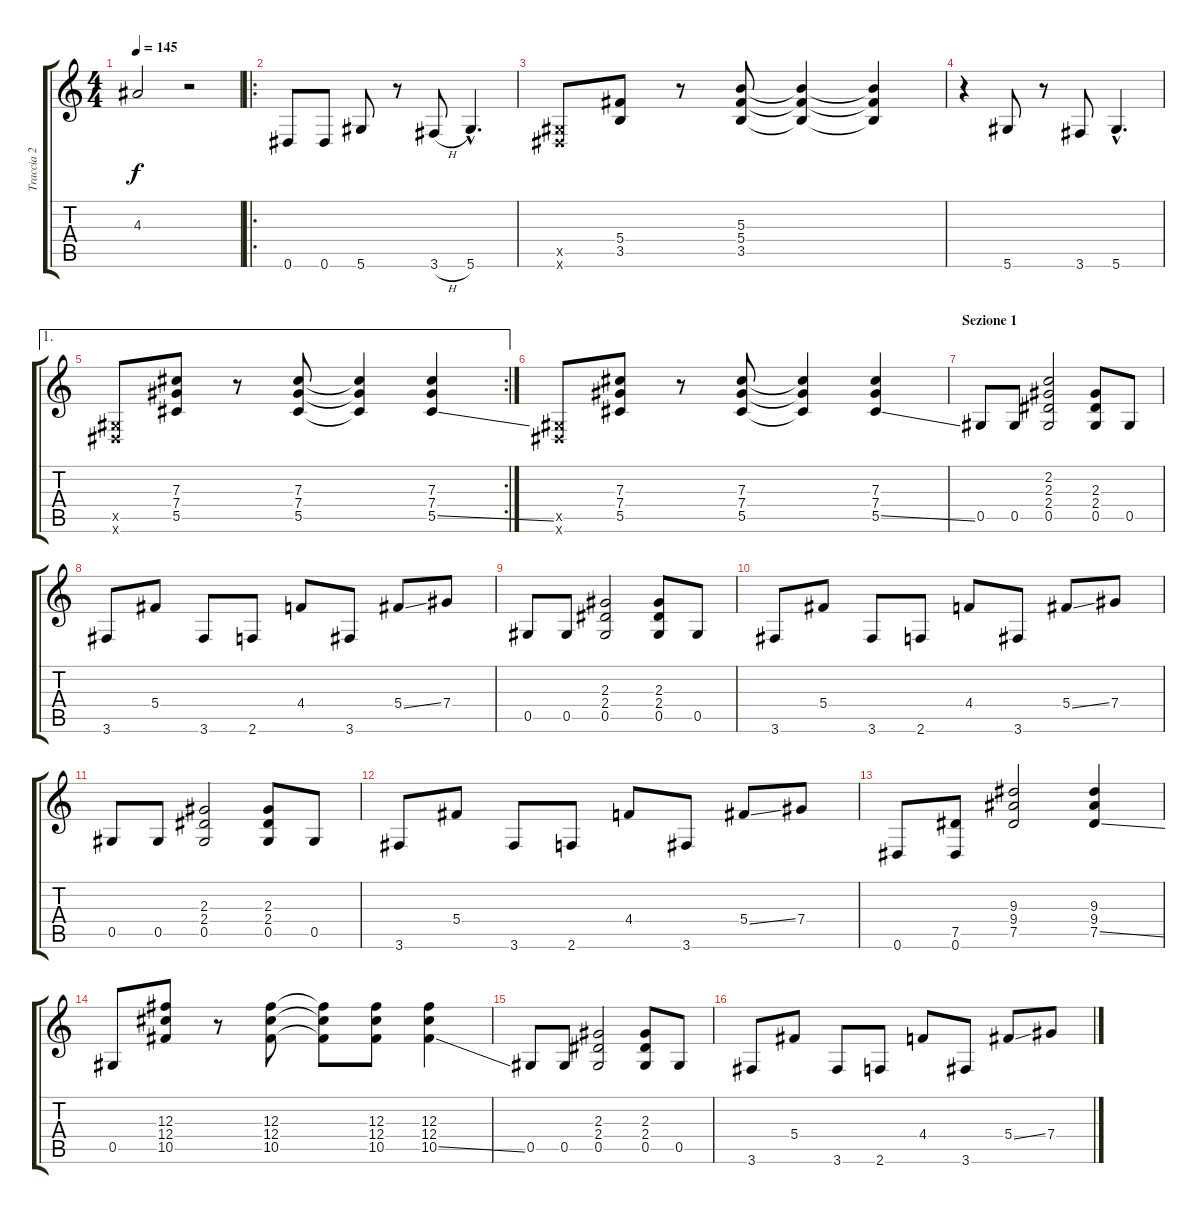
\track ("Traccia 2" "Traccia 2") {instrument distortionguitar}
\staff {score tabs}
\tuning (Eb4 Bb3 Gb3 Db3 Ab2 Eb2) {hide}
\ts (4 4)
\tempo 145
\clef g2
\ks c
4.3{t}.2{dy f} r.2 |
\ro
0.6.8 0.6.8 5.6.8 r.8 3.6{h}.8 5.6{hac}.4{d} |
(0.5{x} 0.6{x}).8 (5.4 3.5).8 r.8 (5.3 5.4 3.5).8 (5.3{t} 5.4{t} 3.5{t}).4 (5.3{t} 5.4{t} 3.5{t}).4 |
r.4 5.6.8 r.8 3.6.8 5.6{hac}.4{d} |
\ae 1
\rc 2
(0.5{x} 0.6{x}).8 (7.3 7.4 5.5).8 r.8 (7.3 7.4 5.5).8 (7.3{t} 7.4{t} 5.5{t}).4 (7.3 7.4 5.5{ss}).4 |
(0.5{x} 0.6{x}).8 (7.3 7.4 5.5).8 r.8 (7.3 7.4 5.5).8 (7.3{t} 7.4{t} 5.5{t}).4 (7.3 7.4 5.5{ss}).4 |
\section ("" "Sezione 1")
0.5.8 0.5.8 (2.2 2.3 2.4 0.5).2 (2.3 2.4 0.5).8 0.5.8 |
3.6.8 5.4.8 3.6.8 2.6.8 4.4.8 3.6.8 5.4{ss}.8 7.4.8 |
0.5.8 0.5.8 (2.3 2.4 0.5).2 (2.3 2.4 0.5).8 0.5.8 |
3.6.8 5.4.8 3.6.8 2.6.8 4.4.8 3.6.8 5.4{ss}.8 7.4.8 |
0.5.8 0.5.8 (2.3 2.4 0.5).2 (2.3 2.4 0.5).8 0.5.8 |
3.6.8 5.4.8 3.6.8 2.6.8 4.4.8 3.6.8 5.4{ss}.8 7.4.8 |
0.6.8 (7.5 0.6).8 (9.3 9.4 7.5).2 (9.3 9.4 7.5{ss}).4 |
0.5.8 (12.3 12.4 10.5).8 r.8 (12.3 12.4 10.5).8 (12.3{t} 12.4{t} 10.5{t}).8 (12.3 12.4 10.5).8 (12.3 12.4 10.5{ss}).4 |
0.5.8 0.5.8 (2.3 2.4 0.5).2 (2.3 2.4 0.5).8 0.5.8 |
3.6.8 5.4.8 3.6.8 2.6.8 4.4.8 3.6.8 5.4{ss}.8 7.4.8
